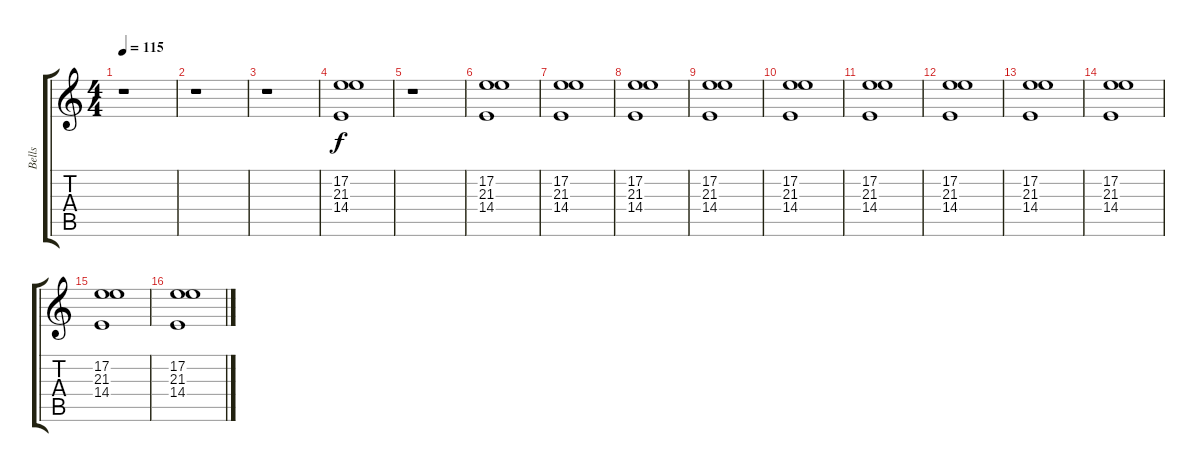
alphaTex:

\track ("Bells" "Bells") {instrument tubularbells}
\staff {score tabs}
\tuning (E4 B3 G3 D3 A2 E2) {hide}
\ts (4 4)
\tempo 115
\clef g2
\ks c
r.1{dy f} |
r.1 |
r.1 |
(17.2 21.3 14.4).1 |
r.1 |
(17.2 21.3 14.4).1 |
(17.2 21.3 14.4).1 |
(17.2 21.3 14.4).1 |
(17.2 21.3 14.4).1 |
(17.2 21.3 14.4).1 |
(17.2 21.3 14.4).1 |
(17.2 21.3 14.4).1 |
(17.2 21.3 14.4).1 |
(17.2 21.3 14.4).1 |
(17.2 21.3 14.4).1 |
(17.2 21.3 14.4).1
